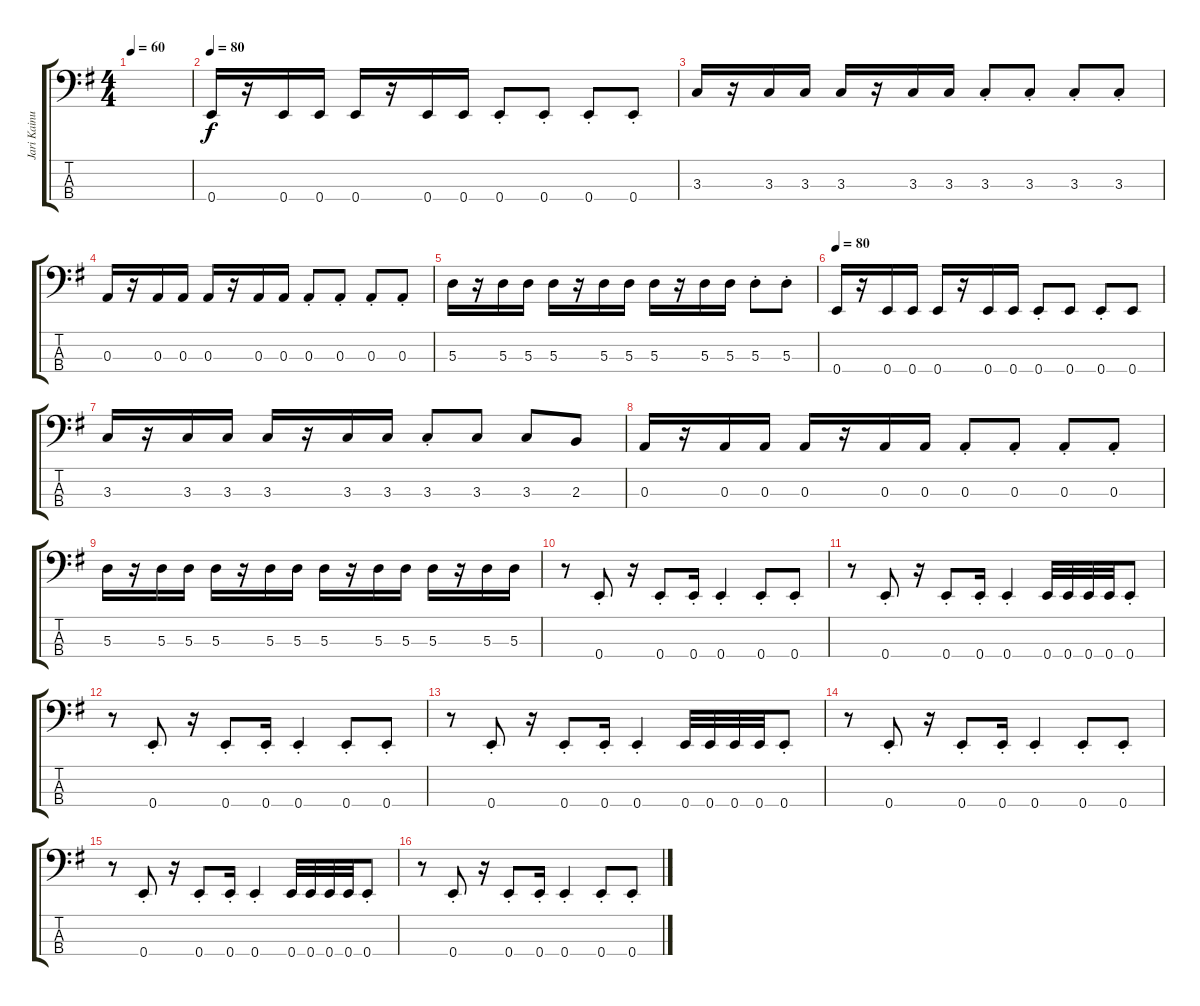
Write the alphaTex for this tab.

\track ("Jari Kainulainen" "Jari Kainu") {instrument electricbassfinger}
\staff {score tabs}
\tuning (G2 D2 A1 E1) {hide}
\ts (4 4)
\tempo 60
\clef f4
\ks g
|
\tempo 80
0.4.16 r.16 0.4.16 0.4.16 0.4.16 r.16 0.4.16 0.4.16 0.4{st}.8 0.4{st}.8 0.4{st}.8 0.4{st}.8 |
3.3.16 r.16 3.3.16 3.3.16 3.3.16 r.16 3.3.16 3.3.16 3.3{st}.8 3.3{st}.8 3.3{st}.8 3.3{st}.8 |
0.3.16 r.16 0.3.16 0.3.16 0.3.16 r.16 0.3.16 0.3.16 0.3{st}.8 0.3{st}.8 0.3{st}.8 0.3{st}.8 |
5.3.16 r.16 5.3.16 5.3.16 5.3.16 r.16 5.3.16 5.3.16 5.3.16 r.16 5.3.16 5.3.16 5.3{st}.8 5.3{st}.8 |
\tempo 80
0.4.16 r.16 0.4.16 0.4.16 0.4.16 r.16 0.4.16 0.4.16 0.4{st}.8 0.4.8 0.4{st}.8 0.4.8 |
3.3.16 r.16 3.3.16 3.3.16 3.3.16 r.16 3.3.16 3.3.16 3.3{st}.8 3.3.8 3.3.8 2.3.8 |
0.3.16 r.16 0.3.16 0.3.16 0.3.16 r.16 0.3.16 0.3.16 0.3{st}.8 0.3{st}.8 0.3{st}.8 0.3{st}.8 |
5.3.16 r.16 5.3.16 5.3.16 5.3.16 r.16 5.3.16 5.3.16 5.3.16 r.16 5.3.16 5.3.16 5.3.16 r.16 5.3.16 5.3.16 |
r.8 0.4{st}.8 r.16 0.4{st}.8 0.4{st}.16 0.4{st}.4 0.4{st}.8 0.4{st}.8 |
r.8 0.4{st}.8 r.16 0.4{st}.8 0.4{st}.16 0.4{st}.4 0.4.32 0.4.32 0.4.32 0.4.32 0.4{st}.8 |
r.8 0.4{st}.8 r.16 0.4{st}.8 0.4{st}.16 0.4{st}.4 0.4{st}.8 0.4{st}.8 |
r.8 0.4{st}.8 r.16 0.4{st}.8 0.4{st}.16 0.4{st}.4 0.4.32 0.4.32 0.4.32 0.4.32 0.4{st}.8 |
r.8 0.4{st}.8 r.16 0.4{st}.8 0.4{st}.16 0.4{st}.4 0.4{st}.8 0.4{st}.8 |
r.8 0.4{st}.8 r.16 0.4{st}.8 0.4{st}.16 0.4{st}.4 0.4.32 0.4.32 0.4.32 0.4.32 0.4{st}.8 |
r.8 0.4{st}.8 r.16 0.4{st}.8 0.4{st}.16 0.4{st}.4 0.4{st}.8 0.4{st}.8
